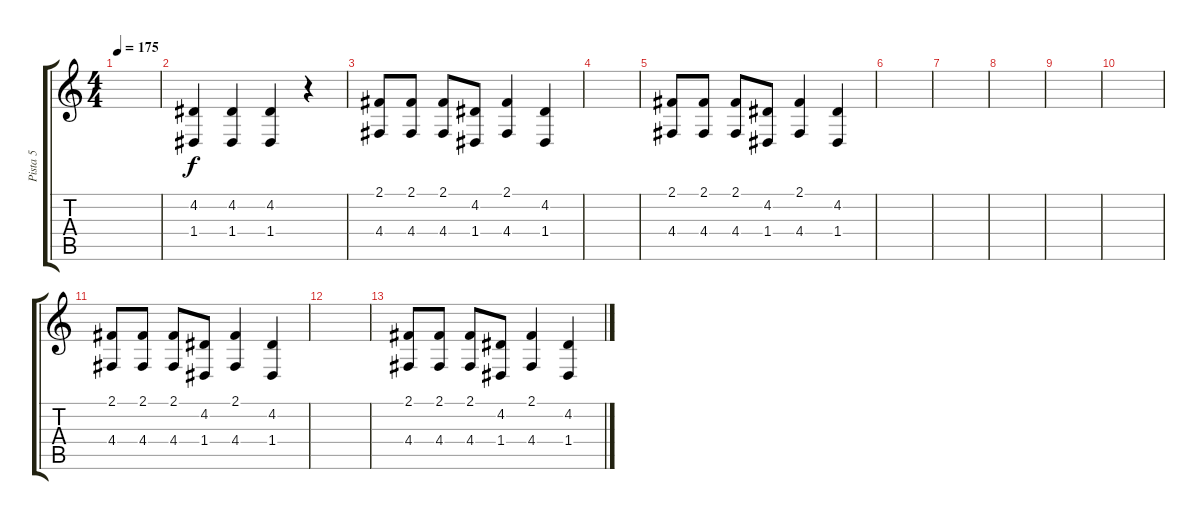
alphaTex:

\track ("Pista 5" "Pista 5") {instrument tenorsax}
\staff {score tabs}
\tuning (E4 B3 G3 D3 A2 E2) {hide}
\ts (4 4)
\tempo 175
\clef g2
\ks c
|
(4.2 1.4).4 (4.2 1.4).4 (4.2 1.4).4 r.4 |
(2.1 4.4).8 (2.1 4.4).8 (2.1 4.4).8 (4.2 1.4).8 (2.1 4.4).4 (4.2 1.4).4 |
|
(2.1 4.4).8 (2.1 4.4).8 (2.1 4.4).8 (4.2 1.4).8 (2.1 4.4).4 (4.2 1.4).4 |
|
|
|
|
|
(2.1 4.4).8 (2.1 4.4).8 (2.1 4.4).8 (4.2 1.4).8 (2.1 4.4).4 (4.2 1.4).4 |
|
(2.1 4.4).8 (2.1 4.4).8 (2.1 4.4).8 (4.2 1.4).8 (2.1 4.4).4 (4.2 1.4).4
